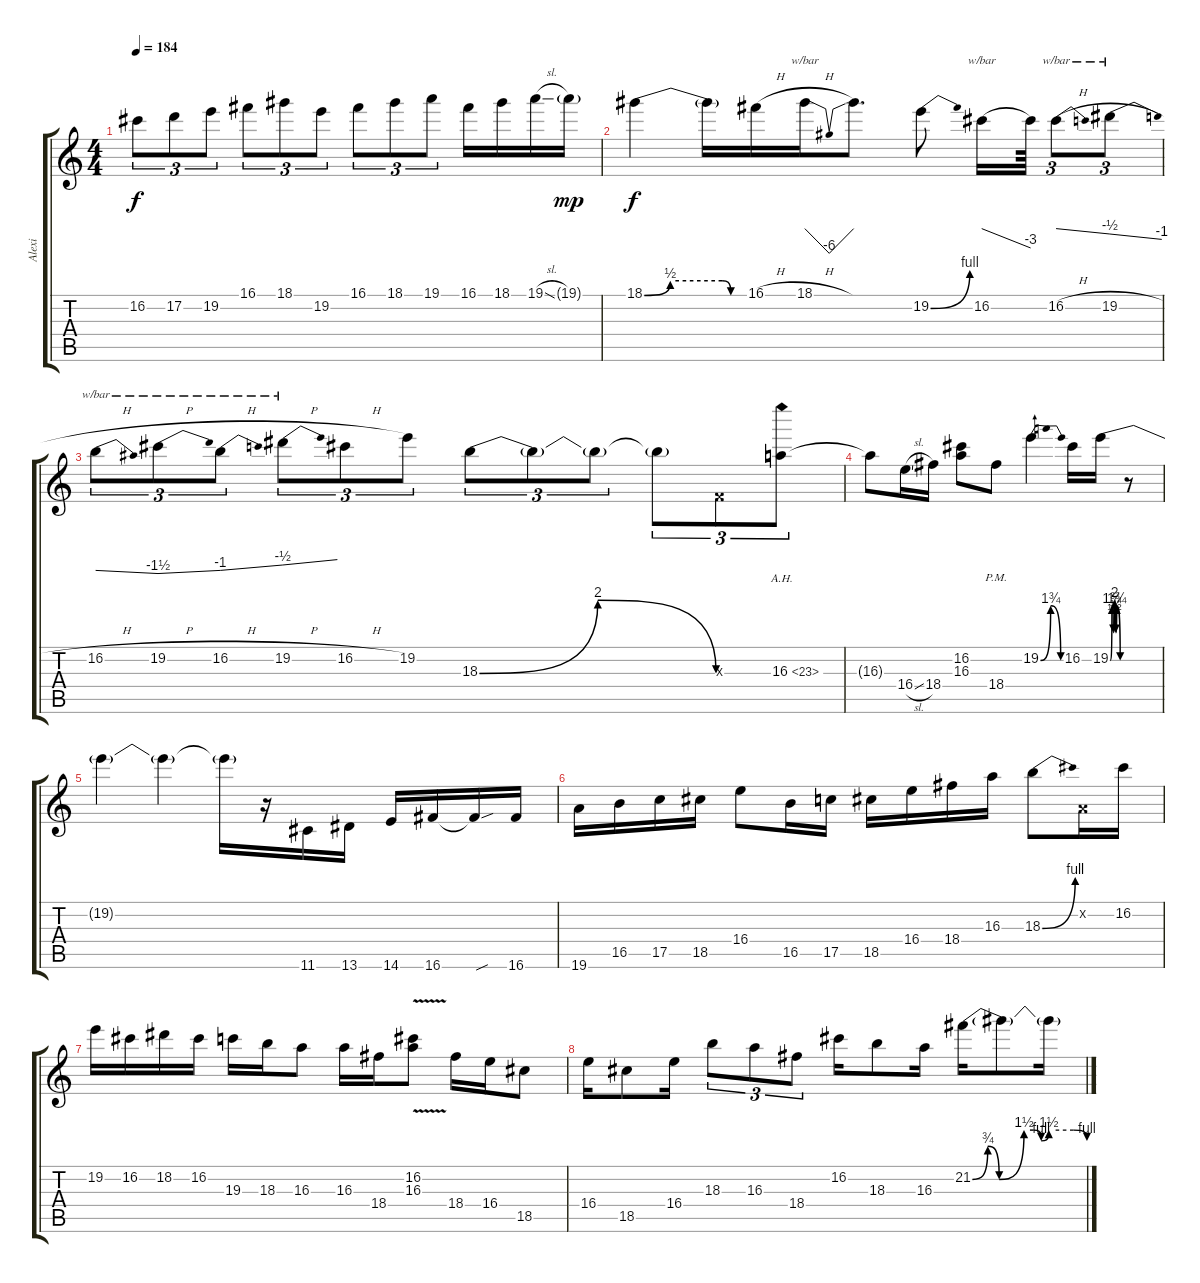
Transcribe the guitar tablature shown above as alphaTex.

\track ("Alexi" "Alexi") {instrument distortionguitar}
\staff {score tabs}
\tuning (D4 A3 F3 C3 G2 D2) {hide}
\ts (4 4)
\tempo 184
\clef g2
\ks c
16.2.8{tu (3 2) dy f} 17.2.8{tu (3 2)} 19.2.8{tu (3 2)} 16.1.8{tu (3 2)} 18.1.8{tu (3 2)} 19.2.8{tu (3 2)} 16.1.8{tu (3 2)} 18.1.8{tu (3 2)} 19.1.8{tu (3 2)} 16.1.16 18.1.16 19.1{sl}.16 19.1{g}.16{dy mp} |
18.1{be (custom 0 0 15 2 45 2 50 0 60 0)}.4{dy f} 18.1{t}.16 16.1{h}.16 18.1{h}.16{tbe (dip default 0 0 30 -24 60 0)} 18.1{t}.8{d} 19.2{be (bend 0 0 60 4)}.8 16.2.16{tbe (dive default 0 0 60 -12)} 16.2{t}.64 16.2{h}.8{tu (3 2) tbe (dive default 0 0 60 -2)} 19.2{h}.8{tu (3 2) tbe (dive default 0 -2 60 -4)} |
16.2{h}.8{tu (3 2) tbe (dive default 0 -4 60 -6)} 19.2{h}.8{tu (3 2) tbe (dive default 0 -6 60 -4)} 16.2{h}.8{tu (3 2) tbe (dive default 0 -4 60 -2)} 19.2{h}.8{tu (3 2) tbe (dive default 0 -2 60 0)} 16.2{h}.8{tu (3 2)} 19.2.8{tu (3 2)} 18.3{be (bendrelease 0 0 30 8 30 8 60 0)}.8{tu (3 2)} 18.3{t}.8{tu (3 2)} 18.3{t}.8{tu (3 2)} 18.3{t}.8{tu (3 2)} 0.3{x}.8{tu (3 2)} 16.3{ah 7}.8{tu (3 2)} |
16.3{t}.8 16.4{sl}.16 18.4.16 (16.2 16.3).8 18.4{pm}.8 19.2{be (bendrelease 0 0 25 7 35 7 60 0)}.4 16.2.16 19.2{be (custom 0 0 10 7 18 2 26 8 33 2 39 7 60 0)}.16 r.8 |
19.2{t}.4 19.2{t}.4 19.2{t}.16 r.16 11.6.16 13.6.16 14.6.16 16.6.16 16.6{sou t}.16 16.6.16 |
19.6.16 16.5.16 17.5.16 18.5.16 16.4.8 16.5.16 17.5.16 18.5.16 16.4.16 18.4.16 16.3.16 18.3{be (bend 0 0 60 4)}.8 0.2{x}.16 16.2.16 |
19.2.16 16.2.16 18.2.16 16.2.16 19.3.16 18.3.16 16.3.8 16.3.16 18.4.16 (16.2 16.3{v}).8 18.4.16 16.4.16 18.5.8 |
16.4.16 18.5.8 16.4.16 18.3.8{tu (3 2)} 16.3.8{tu (3 2)} 18.4.8{tu (3 2)} 16.2.16 18.3.8 16.3.16 21.2{be (custom 0 0 8 3 14 0 27 6 32 6 36 4 40 6 53 6 60 4)}.16 21.2{t}.8 21.2{t}.16
